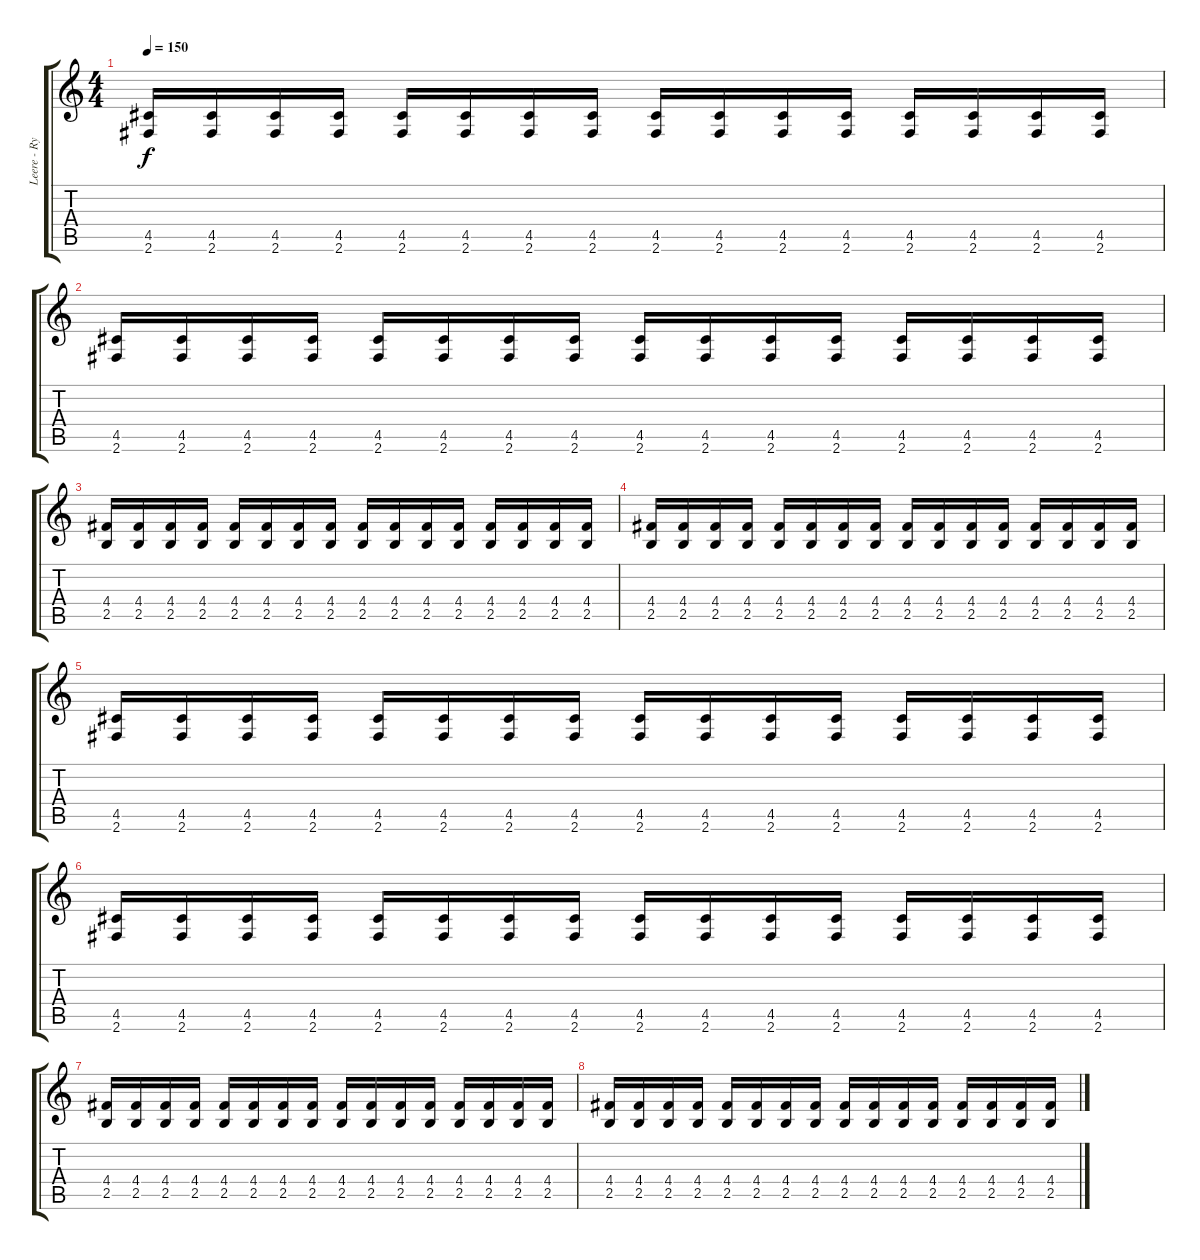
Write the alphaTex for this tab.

\track ("Leere - Rythm Guitar" "Leere - Ry") {instrument distortionguitar}
\staff {score tabs}
\tuning (E4 B3 G3 D3 A2 E2) {hide}
\ts (4 4)
\tempo 150
\clef g2
\ks c
(4.5 2.6).16{dy f} (4.5 2.6).16 (4.5 2.6).16 (4.5 2.6).16 (4.5 2.6).16 (4.5 2.6).16 (4.5 2.6).16 (4.5 2.6).16 (4.5 2.6).16 (4.5 2.6).16 (4.5 2.6).16 (4.5 2.6).16 (4.5 2.6).16 (4.5 2.6).16 (4.5 2.6).16 (4.5 2.6).16 |
(4.5 2.6).16 (4.5 2.6).16 (4.5 2.6).16 (4.5 2.6).16 (4.5 2.6).16 (4.5 2.6).16 (4.5 2.6).16 (4.5 2.6).16 (4.5 2.6).16 (4.5 2.6).16 (4.5 2.6).16 (4.5 2.6).16 (4.5 2.6).16 (4.5 2.6).16 (4.5 2.6).16 (4.5 2.6).16 |
(4.4 2.5).16 (4.4 2.5).16 (4.4 2.5).16 (4.4 2.5).16 (4.4 2.5).16 (4.4 2.5).16 (4.4 2.5).16 (4.4 2.5).16 (4.4 2.5).16 (4.4 2.5).16 (4.4 2.5).16 (4.4 2.5).16 (4.4 2.5).16 (4.4 2.5).16 (4.4 2.5).16 (4.4 2.5).16 |
(4.4 2.5).16 (4.4 2.5).16 (4.4 2.5).16 (4.4 2.5).16 (4.4 2.5).16 (4.4 2.5).16 (4.4 2.5).16 (4.4 2.5).16 (4.4 2.5).16 (4.4 2.5).16 (4.4 2.5).16 (4.4 2.5).16 (4.4 2.5).16 (4.4 2.5).16 (4.4 2.5).16 (4.4 2.5).16 |
(4.5 2.6).16 (4.5 2.6).16 (4.5 2.6).16 (4.5 2.6).16 (4.5 2.6).16 (4.5 2.6).16 (4.5 2.6).16 (4.5 2.6).16 (4.5 2.6).16 (4.5 2.6).16 (4.5 2.6).16 (4.5 2.6).16 (4.5 2.6).16 (4.5 2.6).16 (4.5 2.6).16 (4.5 2.6).16 |
(4.5 2.6).16 (4.5 2.6).16 (4.5 2.6).16 (4.5 2.6).16 (4.5 2.6).16 (4.5 2.6).16 (4.5 2.6).16 (4.5 2.6).16 (4.5 2.6).16 (4.5 2.6).16 (4.5 2.6).16 (4.5 2.6).16 (4.5 2.6).16 (4.5 2.6).16 (4.5 2.6).16 (4.5 2.6).16 |
(4.4 2.5).16 (4.4 2.5).16 (4.4 2.5).16 (4.4 2.5).16 (4.4 2.5).16 (4.4 2.5).16 (4.4 2.5).16 (4.4 2.5).16 (4.4 2.5).16 (4.4 2.5).16 (4.4 2.5).16 (4.4 2.5).16 (4.4 2.5).16 (4.4 2.5).16 (4.4 2.5).16 (4.4 2.5).16 |
(4.4 2.5).16 (4.4 2.5).16 (4.4 2.5).16 (4.4 2.5).16 (4.4 2.5).16 (4.4 2.5).16 (4.4 2.5).16 (4.4 2.5).16 (4.4 2.5).16 (4.4 2.5).16 (4.4 2.5).16 (4.4 2.5).16 (4.4 2.5).16 (4.4 2.5).16 (4.4 2.5).16 (4.4 2.5).16
